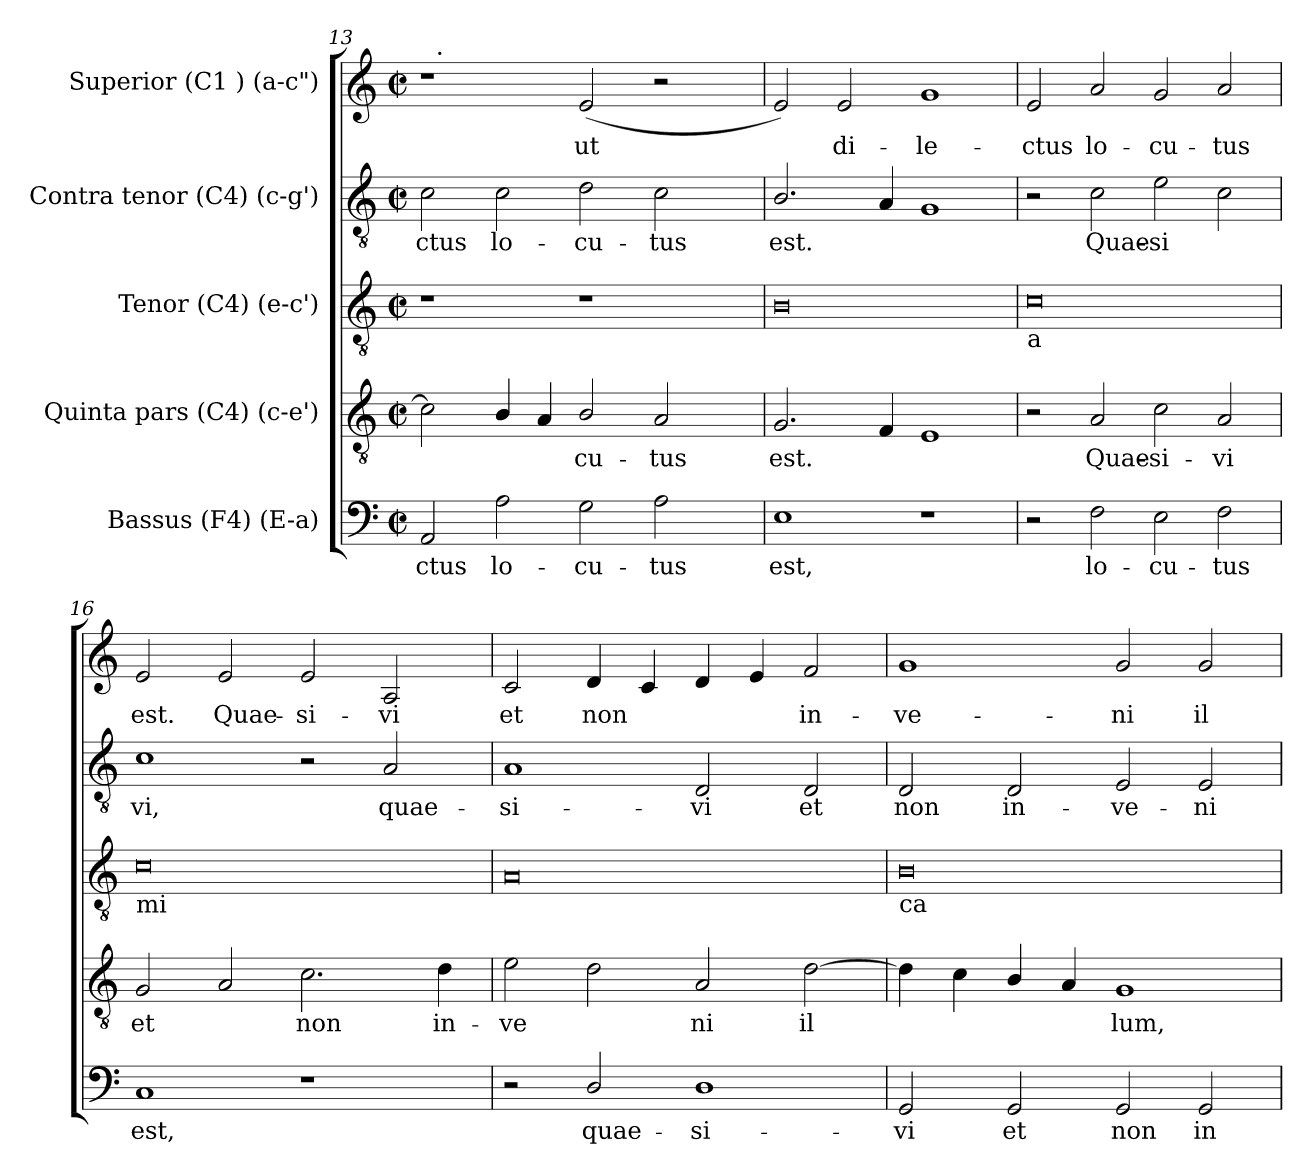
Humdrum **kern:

**kern	**text	**kern	**text	**kern	**kern	**text	**kern	**text
*part5	*part5	*part4	*part4	*part3	*part2	*part2	*part1	*part1
*staff5	*staff5	*staff4	*staff4	*staff3	*staff2	*staff2	*staff1	*staff1
*I"Bassus (F4)  (E-a)	*	*I"Quinta pars (C4)  (c-e')	*	*I"Tenor (C4)  (e-c')	*I"Contra tenor (C4)  (c-g')	*	*I"Superior (C1 )  (a-c")	*
*clefF4	*	*clefGv2	*	*clefGv2	*clefGv2	*	*clefG2	*
*k[]	*	*k[]	*	*k[]	*k[]	*	*k[]	*
*C:	*	*C:	*	*C:	*C:	*	*C:	*
*M2/2	*	*M2/2	*	*M2/2	*M2/2	*	*M2/2	*
*met(c|)	*	*met(c|)	*	*met(c|)	*met(c|)	*	*met(c|)	*
=13	=13	=13	=13	=13	=13	=13	=13	=13
!	!LO:LY:b:cj	!	!LO:LY:b:rj	!	!	!LO:LY:b:cj	!	!
*	*	*	*	*	*	*	*^	*
2AA/	-ctus	2c\]	--	1r	2c\	-ctus	1r	32.ryy	.
!	!	!	!	!	!	!	!	!LO:TX:a:t=.	!
.	.	.	.	.	.	.	.	1ryy	.
!	!LO:LY:b:cj	!	!LO:LY:b:rj	!	!	!LO:LY:b:cj	!	!	!
2A\	lo-	4B/	--	.	2c\	lo-	.	.	.
!	!	!	!LO:LY:b:rj	!	!	!	!	!	!
.	.	4A/	--	.	.	.	.	.	.
!	!LO:LY:b:cj	!	!LO:LY:b:rj	!	!	!LO:LY:b:cj	!	!	!LO:LY:b:cj
2G\	-cu-	2B/	-cu-	1r	2d\	-cu-	(<2e/	.	ut
.	.	.	.	.	.	.	.	2ryy	.
!	!LO:LY:b:cj	!	!LO:LY:b:rj	!	!	!LO:LY:b:cj	!	!	!
2A\	-tus	2A/	-tus	.	2c\	-tus	2r	.	.
.	.	.	.	.	.	.	.	4ryy	.
.	.	.	.	.	.	.	.	8ryy	.
.	.	.	.	.	.	.	.	16ryy	.
.	.	.	.	.	.	.	.	64ryy	.
=14	=14	=14	=14	=14	=14	=14	=14	=14	=14
!	!LO:LY:b:cj	!	!LO:LY:b:rj	!	!	!LO:LY:b:cj	!	!	!LO:LY:b:cj
*	*	*	*	*	*	*	*v	*v	*
1E	est,	2.G/	est.	0B	2.B/	est.	2e/)	.
!	!	!	!	!	!	!	!	!LO:LY:b:cj
.	.	.	.	.	.	.	2e/	di-
!	!	!	!LO:LY:b:rj	!	!	!LO:LY:b:cj	!	!
.	.	4F/	.	.	4A/	.	.	.
!	!	!	!LO:LY:b:rj	!	!	!LO:LY:b:cj	!	!LO:LY:b:cj
1r	.	1E	.	.	1G	.	1g	-le-
=15	=15	=15	=15	=15	=15	=15	=15	=15
!	!	!	!	!LO:TX:b:t=a	!	!	!	!
!	!	!	!	!	!	!	!	!LO:LY:b:cj
2r	.	2r	.	0c	2r	.	2e/	-ctus
!	!LO:LY:b:cj	!	!LO:LY:b:rj	!	!	!LO:LY:b:cj	!	!LO:LY:b:cj
2F\	lo-	2A/	Quae-	.	2c\	Quae-	2a/	lo-
!	!LO:LY:b:cj	!	!LO:LY:b:rj	!	!	!LO:LY:b:cj	!	!LO:LY:b:cj
2E\	-cu-	2c\	-si-	.	2e\	-si-	2g/	-cu-
!	!LO:LY:b:cj	!	!LO:LY:b:rj	!	!	!LO:LY:b:cj	!	!LO:LY:b:cj
2F\	-tus	2A/	-vi	.	2c\	--	2a/	-tus
!!LO:LB:g=z
=16	=16	=16	=16	=16	=16	=16	=16	=16
!	!	!	!	!LO:TX:b:t=mi	!	!	!	!
!	!LO:LY:b:cj	!	!LO:LY:b:rj	!	!	!LO:LY:b:cj	!	!LO:LY:b:cj
1C	est,	2G/	et	0c	1c	-vi,	2e/	est.
!	!	!	!LO:LY:b:rj	!	!	!	!	!LO:LY:b:cj
.	.	2A/	.	.	.	.	2e/	Quae-
!	!	!	!LO:LY:b:rj	!	!	!	!	!LO:LY:b:cj
1r	.	2.c\	non	.	2r	.	2e/	-si-
!	!	!	!	!	!	!LO:LY:b:cj	!	!LO:LY:b:cj
.	.	.	.	.	2A/	quae-	2A/	-vi
!	!	!	!LO:LY:b:rj	!	!	!	!	!
.	.	4d\	in-	.	.	.	.	.
=17	=17	=17	=17	=17	=17	=17	=17	=17
!	!	!	!LO:LY:b:rj	!	!	!LO:LY:b:cj	!	!LO:LY:b:cj
2r	.	2e\	-ve-	0A	1A	-si-	2c/	et
!	!LO:LY:b:cj	!	!LO:LY:b:rj	!	!	!	!	!LO:LY:b:cj
2D/	quae-	2d\	--	.	.	.	4d/	non
!	!	!	!	!	!	!	!	!LO:LY:b:cj
.	.	.	.	.	.	.	4c/	.
!	!LO:LY:b:cj	!	!LO:LY:b:rj	!	!	!LO:LY:b:cj	!	!LO:LY:b:cj
1D	-si-	2A/	-ni	.	2D/	-vi	4d/	.
!	!	!	!	!	!	!	!	!LO:LY:b:cj
.	.	.	.	.	.	.	4e/	.
!	!	!	!LO:LY:b:rj	!	!	!LO:LY:b:cj	!	!LO:LY:b:cj
.	.	[>2d\	il-	.	2D/	et	2f/	in-
=18	=18	=18	=18	=18	=18	=18	=18	=18
!	!	!	!	!LO:TX:b:t=ca	!	!	!	!
!	!LO:LY:b:cj	!	!LO:LY:b:rj	!	!	!LO:LY:b:cj	!	!LO:LY:b:cj
2GG/	-vi	4d\]	--	0B	2D/	non	1g	-ve-
!	!	!	!LO:LY:b:rj	!	!	!	!	!
.	.	4c\	--	.	.	.	.	.
!	!LO:LY:b:cj	!	!LO:LY:b:rj	!	!	!LO:LY:b:cj	!	!
2GG/	et	4B/	--	.	2D/	in-	.	.
!	!	!	!LO:LY:b:rj	!	!	!	!	!
.	.	4A/	--	.	.	.	.	.
!	!LO:LY:b:cj	!	!LO:LY:b:rj	!	!	!LO:LY:b:cj	!	!LO:LY:b:cj
2GG/	non	1G	-lum,-	.	2E/	-ve-	2g/	-ni
!	!LO:LY:b:cj	!	!	!	!	!LO:LY:b:cj	!	!LO:LY:b:cj
2GG/	in-	.	.	.	2E/	-ni-	2g/	il-
=	=	=	=	=	=	=	=	=
*-	*-	*-	*-	*-	*-	*-	*-	*-
